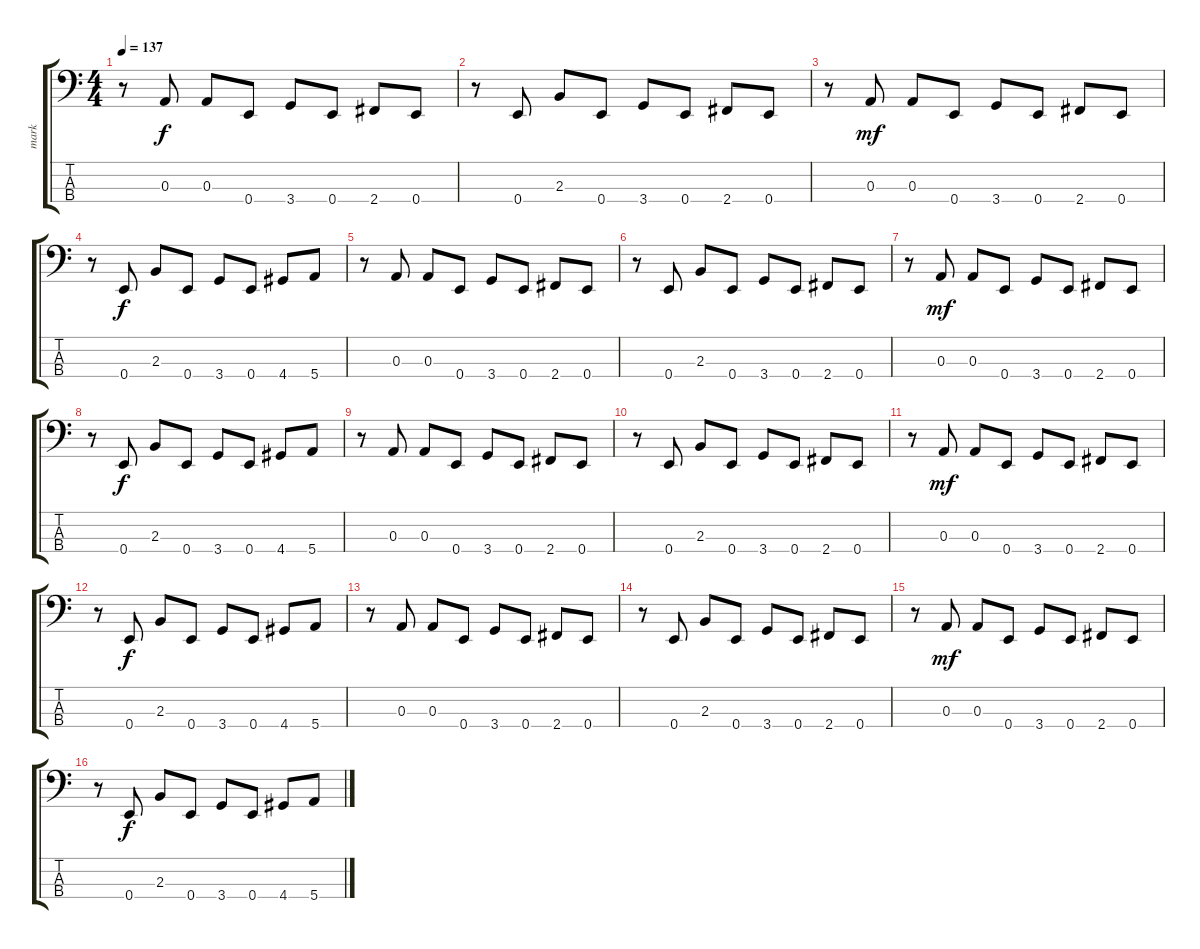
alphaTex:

\track ("mark" "mark") {instrument electricbasspick}
\staff {score tabs}
\tuning (G2 D2 A1 E1) {hide}
\ts (4 4)
\tempo 137
\clef f4
\ks c
r.8{dy f} 0.3.8 0.3.8 0.4.8 3.4.8 0.4.8 2.4.8 0.4.8 |
r.8 0.4.8 2.3.8 0.4.8 3.4.8 0.4.8 2.4.8 0.4.8 |
r.8 0.3.8{dy mf} 0.3.8 0.4.8 3.4.8 0.4.8 2.4.8 0.4.8 |
r.8 0.4.8{dy f} 2.3.8 0.4.8 3.4.8 0.4.8 4.4.8 5.4.8 |
r.8 0.3.8 0.3.8 0.4.8 3.4.8 0.4.8 2.4.8 0.4.8 |
r.8 0.4.8 2.3.8 0.4.8 3.4.8 0.4.8 2.4.8 0.4.8 |
r.8 0.3.8{dy mf} 0.3.8 0.4.8 3.4.8 0.4.8 2.4.8 0.4.8 |
r.8 0.4.8{dy f} 2.3.8 0.4.8 3.4.8 0.4.8 4.4.8 5.4.8 |
r.8 0.3.8 0.3.8 0.4.8 3.4.8 0.4.8 2.4.8 0.4.8 |
r.8 0.4.8 2.3.8 0.4.8 3.4.8 0.4.8 2.4.8 0.4.8 |
r.8 0.3.8{dy mf} 0.3.8 0.4.8 3.4.8 0.4.8 2.4.8 0.4.8 |
r.8 0.4.8{dy f} 2.3.8 0.4.8 3.4.8 0.4.8 4.4.8 5.4.8 |
r.8 0.3.8 0.3.8 0.4.8 3.4.8 0.4.8 2.4.8 0.4.8 |
r.8 0.4.8 2.3.8 0.4.8 3.4.8 0.4.8 2.4.8 0.4.8 |
r.8 0.3.8{dy mf} 0.3.8 0.4.8 3.4.8 0.4.8 2.4.8 0.4.8 |
r.8 0.4.8{dy f} 2.3.8 0.4.8 3.4.8 0.4.8 4.4.8 5.4.8
